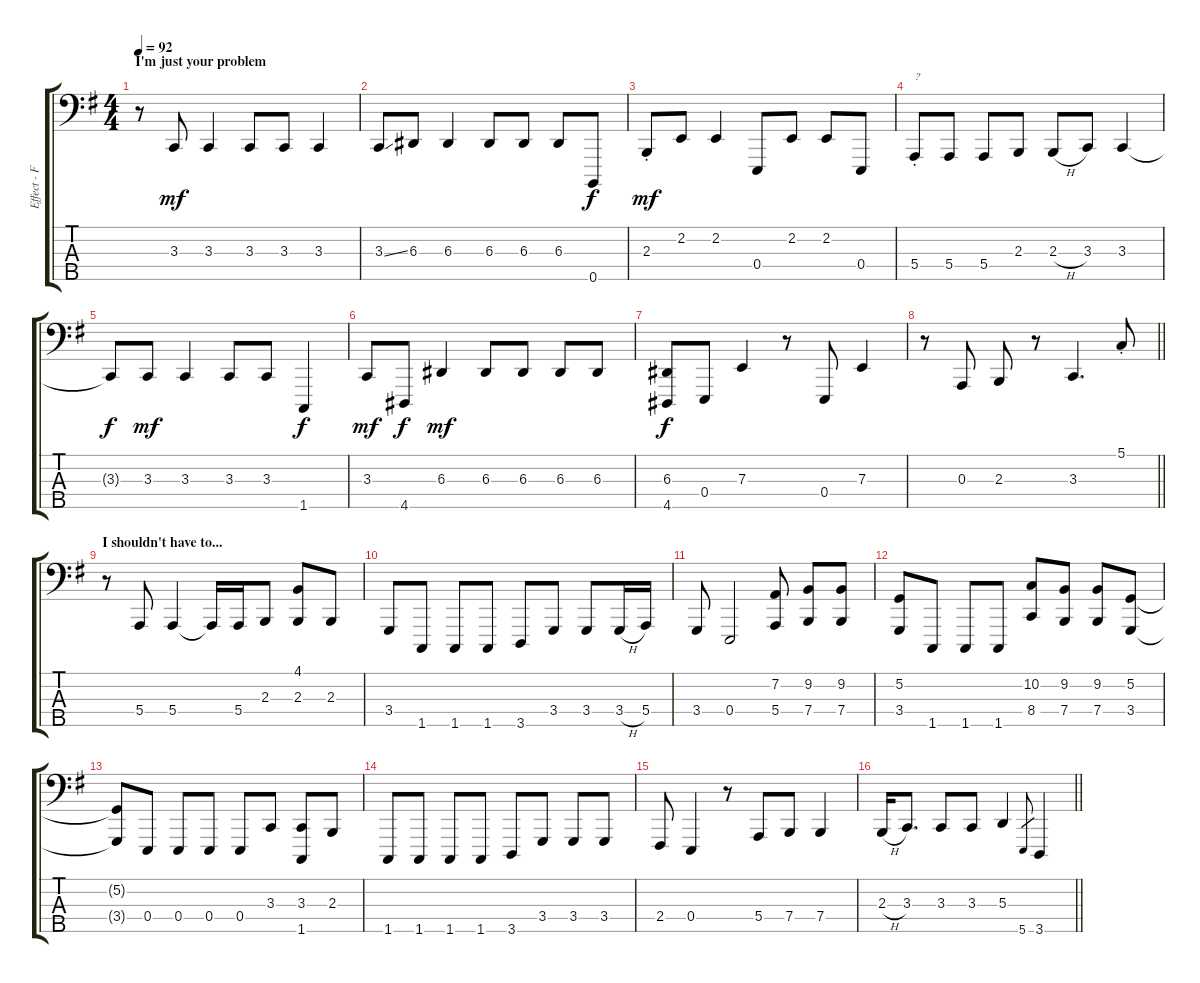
\track ("Effect - Fuzz Bass" "Effect - F") {instrument lead2sawtooth}
\staff {score tabs}
\tuning (G2 D2 A1 E1 B0) {hide}
\ts (4 4)
\section ("" "I'm just your problem")
\tempo 92
\clef f4
\ks eminor
r.8{dy f} 3.3.8{dy mf} 3.3.4 3.3.8 3.3.8 3.3.4 |
3.3{ss}.8 6.3.8 6.3.4 6.3.8 6.3.8 6.3.8 0.5.8{dy f} |
2.3{st}.8{dy mf} 2.2.8 2.2.4 0.4.8 2.2.8 2.2.8 0.4.8 |
5.4{st}.8{txt "?"} 5.4.8 5.4.8 2.3.8 2.3{h}.8 3.3.8 3.3.4 |
3.3{t}.8{dy f} 3.3.8{dy mf} 3.3.4 3.3.8 3.3.8 1.5.4{dy f} |
3.3.8{dy mf} 4.5.8{dy f} 6.3.4{dy mf} 6.3.8 6.3.8 6.3.8 6.3.8 |
(6.3 4.5).8{dy f} 0.4.8 7.3.4 r.8 0.4.8 7.3.4 |
\barLineRight lightlight
r.8 0.3.8 2.3.8 r.8 3.3.4{d} 5.1{st}.8 |
\section ("" "I shouldn't have to...")
r.8 5.4.8 5.4.4 5.4{t}.16 5.4.16 2.3.8 (4.1 2.3).8 2.3.8 |
3.4.8 1.5.8 1.5.8 1.5.8 3.5.8 3.4.8 3.4.8 3.4{h}.16 5.4.16 |
3.4.8 0.4.2 (7.2 5.4).8 (9.2 7.4).8 (9.2 7.4).8 |
(5.2 3.4).8 1.5.8 1.5.8 1.5.8 (10.2 8.4).8 (9.2 7.4).8 (9.2 7.4).8 (5.2 3.4).8 |
(5.2{t} 3.4{t}).8 0.4.8 0.4.8 0.4.8 0.4.8 3.3.8 (3.3 1.5).8 2.3.8 |
1.5.8 1.5.8 1.5.8 1.5.8 3.5.8 3.4.8 3.4.8 3.4.8 |
2.4.8 0.4.4 r.8 5.4.8 7.4.8 7.4.4 |
\barLineRight lightlight
2.3{h}.16 3.3.8{d} 3.3.8 3.3.8 5.3.4 5.5.8{gr} 3.5.4
